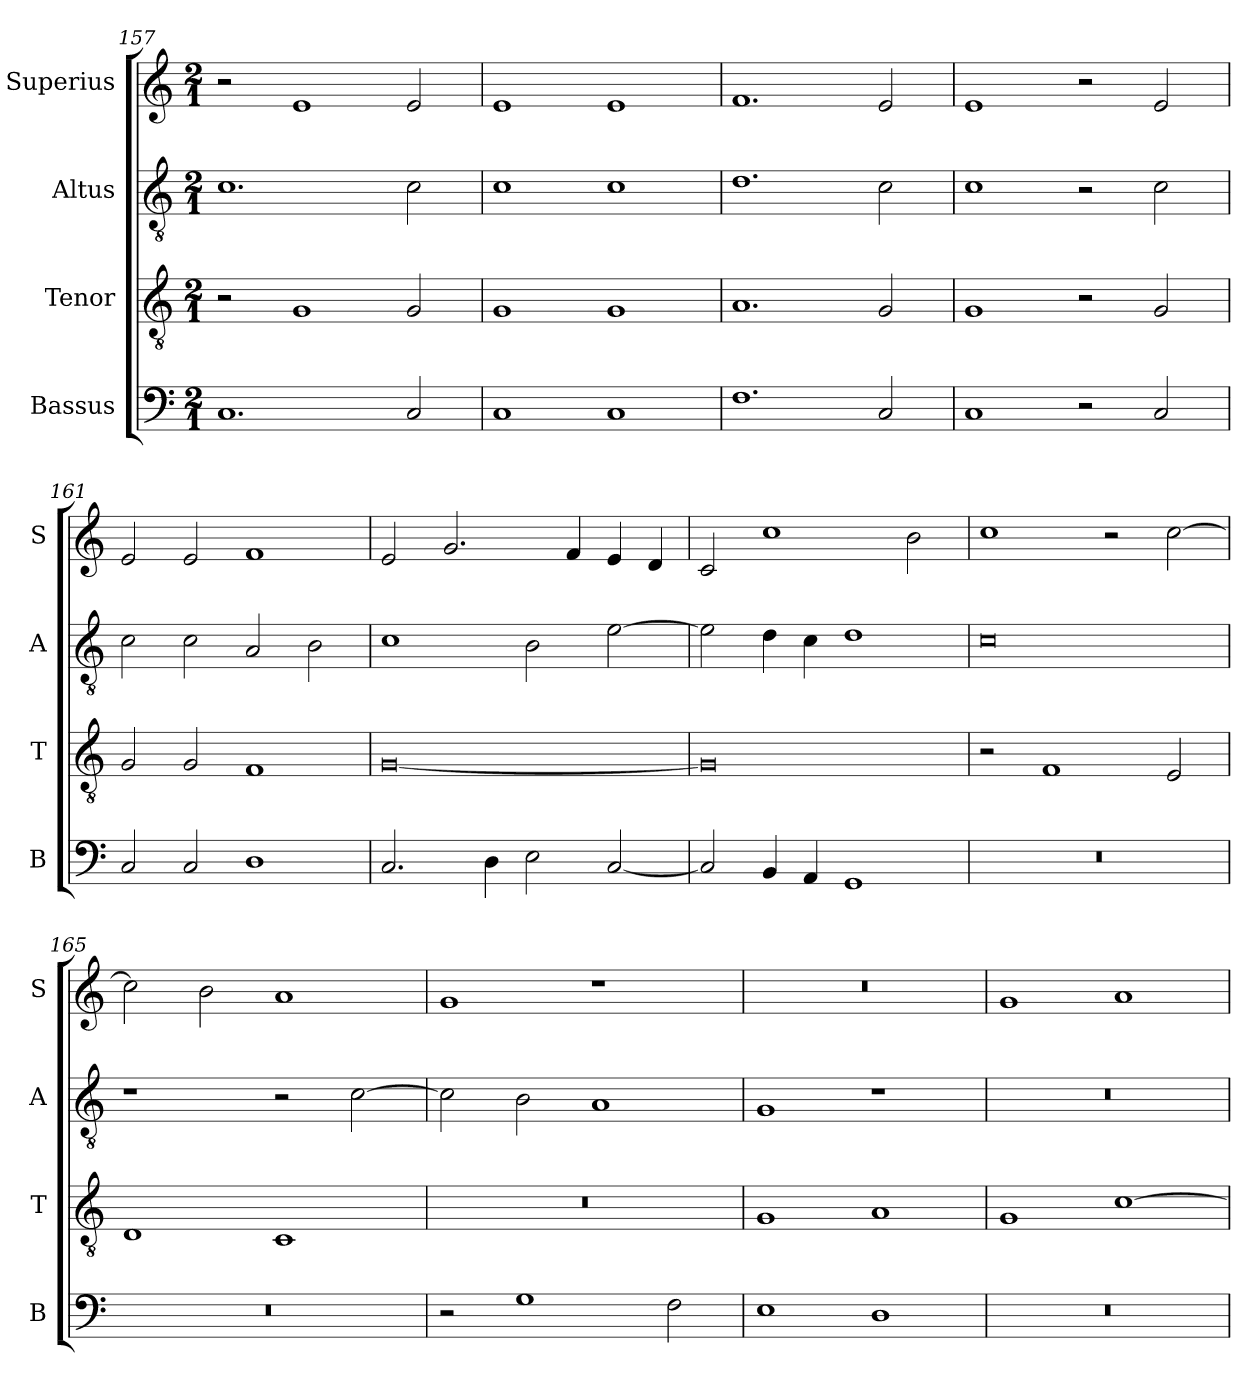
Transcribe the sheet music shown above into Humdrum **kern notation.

**kern	**kern	**kern	**kern
*part4	*part3	*part2	*part1
*staff4	*staff3	*staff2	*staff1
*I"Bassus	*I"Tenor	*I"Altus	*I"Superius
*I'B	*I'T	*I'A	*I'S
*clefF4	*clefGv2	*clefGv2	*clefG2
*k[]	*k[]	*k[]	*k[]
*M2/1	*M2/1	*M2/1	*M2/1
=157	=157	=157	=157
1.C	2r	1.c	2r
.	1G	.	1e
2C/	2G/	2c\	2e/
=158	=158	=158	=158
1C	1G	1c	1e
1C	1G	1c	1e
=159	=159	=159	=159
1.F	1.A	1.d	1.f
2C/	2G/	2c\	2e/
=160	=160	=160	=160
1C	1G	1c	1e
2r	2r	2r	2r
2C/	2G/	2c\	2e/
=161	=161	=161	=161
2C/	2G/	2c\	2e/
2C/	2G/	2c\	2e/
1D	1F	2A/	1f
.	.	2B\	.
=162	=162	=162	=162
2.C/	[0G	1c	2e/
.	.	.	2.g/
4D\	.	.	.
2E\	.	2B\	.
.	.	.	4f/
[2C/	.	[2e\	4e/
.	.	.	4d/
=163	=163	=163	=163
2C/]	0G]	2e\]	2c/
4BB/	.	4d\	1cc
4AA/	.	4c\	.
1GG	.	1d	.
.	.	.	2b\
=164	=164	=164	=164
0r	2r	0c	1cc
.	1F	.	.
.	.	.	2r
.	2E/	.	[2cc\
=165	=165	=165	=165
0r	1D	1r	2cc\]
.	.	.	2b\
.	1C	2r	1a
.	.	[2c\	.
=166	=166	=166	=166
2r	0r	2c\]	1g
1G	.	2B\	.
.	.	1A	1r
2F\	.	.	.
=167	=167	=167	=167
1E	1G	1G	0r
1D	1A	1r	.
=168	=168	=168	=168
0r	1G	0r	1g
.	[1c	.	1a
=	=	=	=
*-	*-	*-	*-
